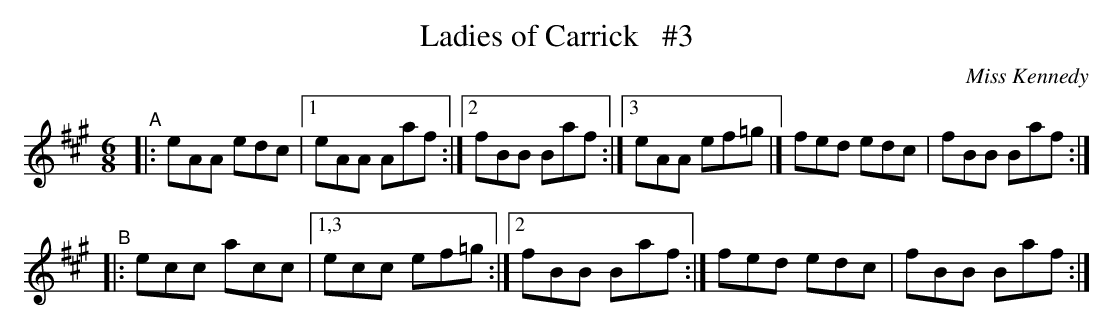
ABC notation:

X:1
T: Ladies of Carrick   #3
O: Miss Kennedy
M: 6/8
L: 1/8
K: A
"^A"|: eAA edc |[1 eAA Aaf :|[2 fBB Baf :|[3 eAA ef=g |] fed edc | fBB Baf :|
"^B"|: ecc acc |[1,3 ecc ef=g :|[2 fBB Baf :| fed edc | fBB Baf :|
